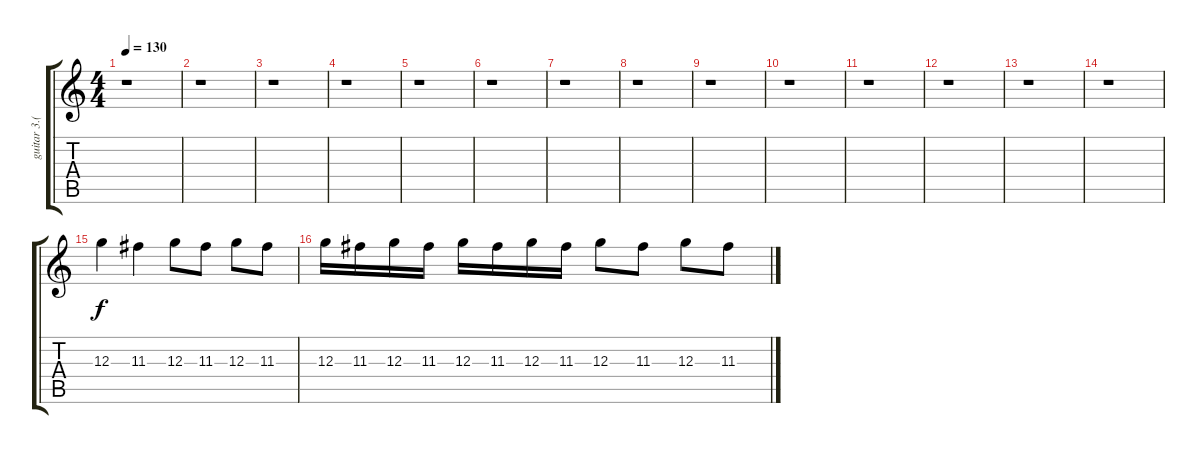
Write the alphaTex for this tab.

\track ("guitar 3.(solos)" "guitar 3.(") {instrument distortionguitar}
\staff {score tabs}
\tuning (E4 B3 G3 D3 A2 E2) {hide}
\ts (4 4)
\tempo 130
\clef g2
\ks c
r.1{dy f} |
r.1 |
r.1 |
r.1 |
r.1 |
r.1 |
r.1 |
r.1 |
r.1 |
r.1 |
r.1 |
r.1 |
r.1 |
r.1 |
12.3.4 11.3.4 12.3.8 11.3.8 12.3.8 11.3.8 |
12.3.16 11.3.16 12.3.16 11.3.16 12.3.16 11.3.16 12.3.16 11.3.16 12.3.8 11.3.8 12.3.8 11.3.8
